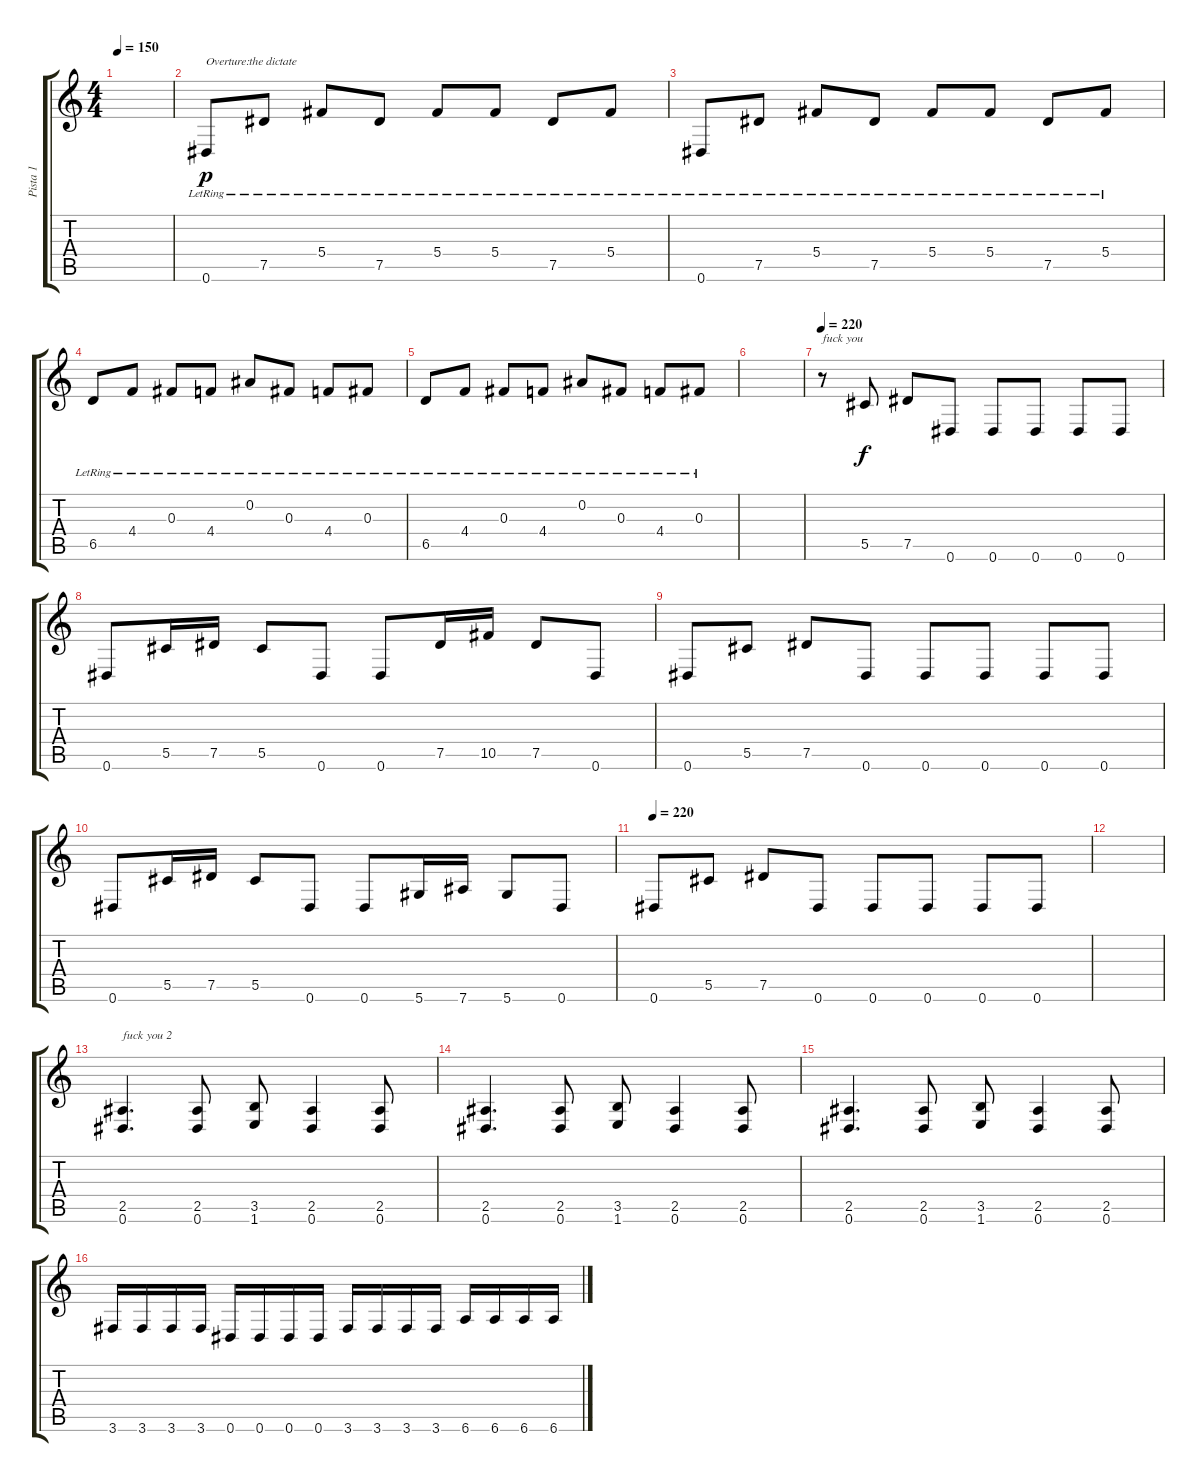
\track ("Pista 1" "Pista 1") {instrument overdrivenguitar}
\staff {score tabs}
\tuning (Eb4 Bb3 Gb3 Db3 Ab2 Eb2) {hide}
\ts (4 4)
\tempo 150
\clef g2
\ks c
|
0.6{lr}.8{txt "Overture:the dictate" dy p} 7.5{lr}.8 5.4{lr}.8 7.5{lr}.8 5.4{lr}.8 5.4{lr}.8 7.5{lr}.8 5.4{lr}.8 |
0.6{lr}.8 7.5{lr}.8 5.4{lr}.8 7.5{lr}.8 5.4{lr}.8 5.4{lr}.8 7.5{lr}.8 5.4{lr}.8 |
6.5{lr}.8 4.4{lr}.8 0.3{lr}.8 4.4{lr}.8 0.2{lr}.8 0.3{lr}.8 4.4{lr}.8 0.3{lr}.8 |
6.5{lr}.8 4.4{lr}.8 0.3{lr}.8 4.4{lr}.8 0.2{lr}.8 0.3{lr}.8 4.4{lr}.8 0.3{lr}.8 |
|
\tempo 220
r.8{txt "fuck you"} 5.5.8{dy f} 7.5.8 0.6.8 0.6.8 0.6.8 0.6.8 0.6.8 |
0.6.8 5.5.16 7.5.16 5.5.8 0.6.8 0.6.8 7.5.16 10.5.16 7.5.8 0.6.8 |
0.6.8 5.5.8 7.5.8 0.6.8 0.6.8 0.6.8 0.6.8 0.6.8 |
0.6.8 5.5.16 7.5.16 5.5.8 0.6.8 0.6.8 5.6.16 7.6.16 5.6.8 0.6.8 |
\tempo 220
0.6.8 5.5.8 7.5.8 0.6.8 0.6.8 0.6.8 0.6.8 0.6.8 |
|
(2.5 0.6).4{d txt "fuck you 2"} (2.5 0.6).8 (3.5 1.6).8 (2.5 0.6).4 (2.5 0.6).8 |
(2.5 0.6).4{d} (2.5 0.6).8 (3.5 1.6).8 (2.5 0.6).4 (2.5 0.6).8 |
(2.5 0.6).4{d} (2.5 0.6).8 (3.5 1.6).8 (2.5 0.6).4 (2.5 0.6).8 |
3.6.16 3.6.16 3.6.16 3.6.16 0.6.16 0.6.16 0.6.16 0.6.16 3.6.16 3.6.16 3.6.16 3.6.16 6.6.16 6.6.16 6.6.16 6.6.16
